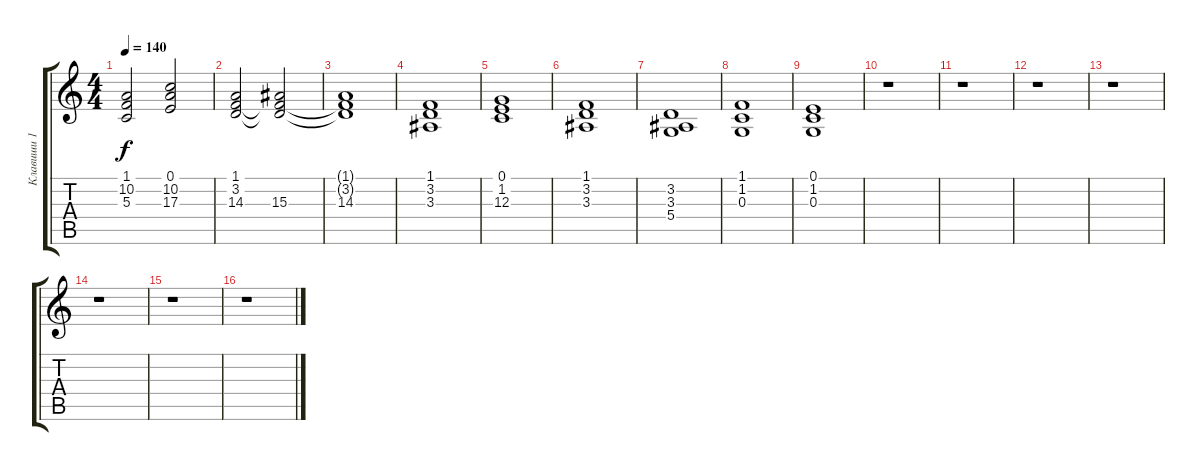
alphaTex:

\track ("Клавиши 1" "Клавиши 1") {instrument choiraahs}
\staff {score tabs}
\tuning (E4 B3 G3 D3 A2 E2) {hide}
\ts (4 4)
\tempo 140
\clef g2
\ks c
(1.1 10.2 5.3).2{dy f} (0.1 10.2 17.3).2 |
(1.1 3.2 14.3).2 (1.1{t} 3.2{t} 15.3).2 |
(1.1{t} 3.2{t} 14.3).1 |
(1.1 3.2 3.3).1 |
(0.1 1.2 12.3).1 |
(1.1 3.2 3.3).1 |
(3.2 3.3 5.4).1 |
(1.1 1.2 0.3).1 |
(0.1 1.2 0.3).1 |
r.1 |
r.1 |
r.1 |
r.1 |
r.1 |
r.1 |
r.1
